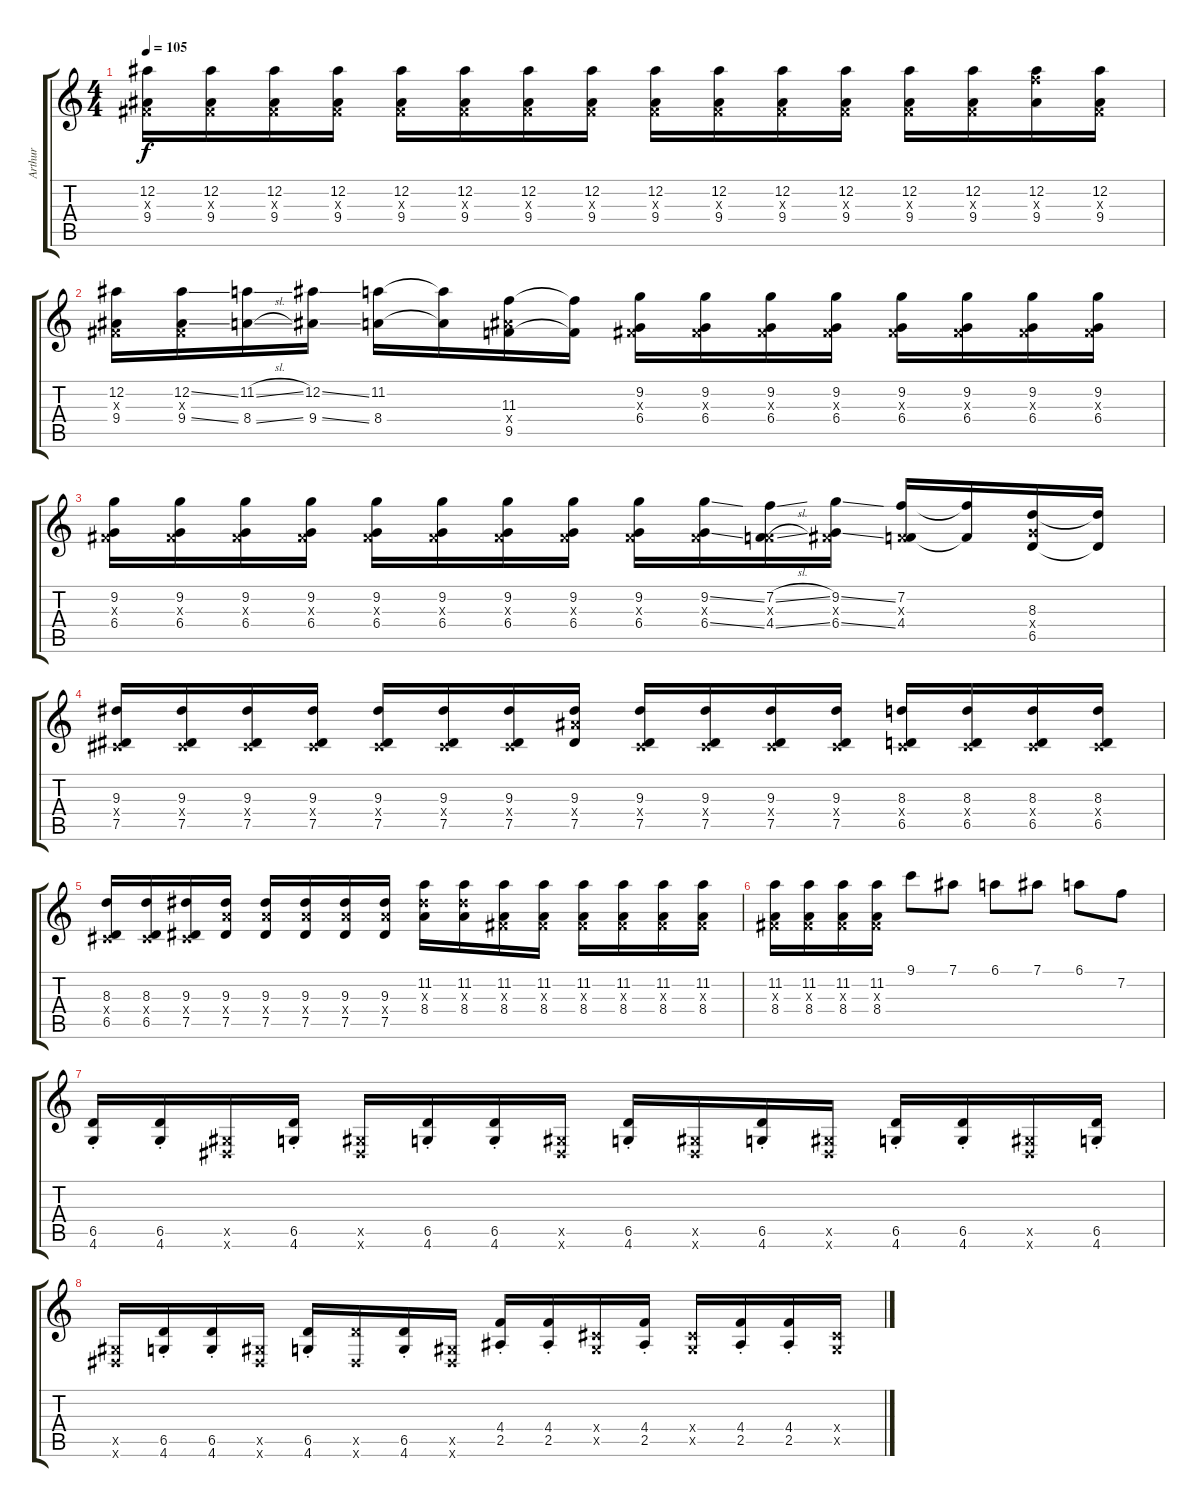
\track ("Arthur" "Arthur") {instrument distortionguitar}
\staff {score tabs}
\tuning (Eb4 Bb3 Gb3 Db3 Ab2 Eb2) {hide}
\ts (4 4)
\tempo 105
\clef g2
\ks c
(12.2 0.3{x} 9.4).16{dy f} (12.2 0.3{x} 9.4).16 (12.2 0.3{x} 9.4).16 (12.2 0.3{x} 9.4).16 (12.2 0.3{x} 9.4).16 (12.2 0.3{x} 9.4).16 (12.2 0.3{x} 9.4).16 (12.2 0.3{x} 9.4).16 (12.2 0.3{x} 9.4).16 (12.2 0.3{x} 9.4).16 (12.2 0.3{x} 9.4).16 (12.2 0.3{x} 9.4).16 (12.2 0.3{x} 9.4).16 (12.2 0.3{x} 9.4).16 (12.2 11.3{x} 9.4).16 (12.2 0.3{x} 9.4).16 |
(12.2 0.3{x} 9.4).16 (12.2{ss} 0.3{x} 9.4{ss}).16 (11.2{sl} 8.4{sl}).16 (12.2{ss} 9.4{ss}).16 (11.2 8.4).16 (11.2{t} 8.4{t}).16 (11.3 9.4{x} 9.5).16 (11.3{t} 9.5{t}).16 (9.2 0.3{x} 6.4).16 (9.2 0.3{x} 6.4).16 (9.2 0.3{x} 6.4).16 (9.2 0.3{x} 6.4).16 (9.2 0.3{x} 6.4).16 (9.2 0.3{x} 6.4).16 (9.2 0.3{x} 6.4).16 (9.2 0.3{x} 6.4).16 |
(9.2 0.3{x} 6.4).16 (9.2 0.3{x} 6.4).16 (9.2 0.3{x} 6.4).16 (9.2 0.3{x} 6.4).16 (9.2 0.3{x} 6.4).16 (9.2 0.3{x} 6.4).16 (9.2 0.3{x} 6.4).16 (9.2 0.3{x} 6.4).16 (9.2 0.3{x} 6.4).16 (9.2{ss} 0.3{x} 6.4{ss}).16 (7.2{sl} 0.3{x} 4.4{sl}).16 (9.2{ss} 0.3{x} 6.4{ss}).16 (7.2 0.3{x} 4.4).16 (7.2{t} 4.4{t}).16 (8.3 6.4{x} 6.5).16 (8.3{t} 6.5{t}).16 |
(9.3 0.4{x} 7.5).16 (9.3 0.4{x} 7.5).16 (9.3 0.4{x} 7.5).16 (9.3 0.4{x} 7.5).16 (9.3 0.4{x} 7.5).16 (9.3 0.4{x} 7.5).16 (9.3 0.4{x} 7.5).16 (9.3 9.4{x} 7.5).16 (9.3 0.4{x} 7.5).16 (9.3 0.4{x} 7.5).16 (9.3 0.4{x} 7.5).16 (9.3 0.4{x} 7.5).16 (8.3 0.4{x} 6.5).16 (8.3 0.4{x} 6.5).16 (8.3 0.4{x} 6.5).16 (8.3 0.4{x} 6.5).16 |
(8.3 0.4{x} 6.5).16 (8.3 0.4{x} 6.5).16 (9.3 0.4{x} 7.5).16 (9.3 8.4{x} 7.5).16 (9.3 8.4{x} 7.5).16 (9.3 8.4{x} 7.5).16 (9.3 8.4{x} 7.5).16 (9.3 8.4{x} 7.5).16 (11.2 9.3{x} 8.4).16 (11.2 9.3{x} 8.4).16 (11.2 0.3{x} 8.4).16 (11.2 0.3{x} 8.4).16 (11.2 0.3{x} 8.4).16 (11.2 0.3{x} 8.4).16 (11.2 0.3{x} 8.4).16 (11.2 0.3{x} 8.4).16 |
(11.2 0.3{x} 8.4).16 (11.2 0.3{x} 8.4).16 (11.2 0.3{x} 8.4).16 (11.2 0.3{x} 8.4).16 9.1.8 7.1.8 6.1.8 7.1.8 6.1.8 7.2.8 |
(6.5{st} 4.6{st}).16 (6.5{st} 4.6{st}).16 (0.5{x} 0.6{x}).16 (6.5{st} 4.6{st}).16 (0.5{x} 0.6{x}).16 (6.5{st} 4.6{st}).16 (6.5{st} 4.6{st}).16 (0.5{x} 0.6{x}).16 (6.5{st} 4.6{st}).16 (0.5{x} 0.6{x}).16 (6.5{st} 4.6{st}).16 (0.5{x} 0.6{x}).16 (6.5{st} 4.6{st}).16 (6.5{st} 4.6{st}).16 (0.5{x} 0.6{x}).16 (6.5{st} 4.6{st}).16 |
(0.5{x} 0.6{x}).16 (6.5{st} 4.6{st}).16 (6.5{st} 4.6{st}).16 (0.5{x} 0.6{x}).16 (6.5{st} 4.6{st}).16 (6.5{x} 0.6{x}).16 (6.5{st} 4.6{st}).16 (0.5{x} 0.6{x}).16 (4.4{st} 2.5{st}).16 (4.4{st} 2.5{st}).16 (0.4{x} 0.5{x}).16 (4.4{st} 2.5{st}).16 (0.4{x} 0.5{x}).16 (4.4{st} 2.5{st}).16 (4.4{st} 2.5{st}).16 (0.4{x} 0.5{x}).16
